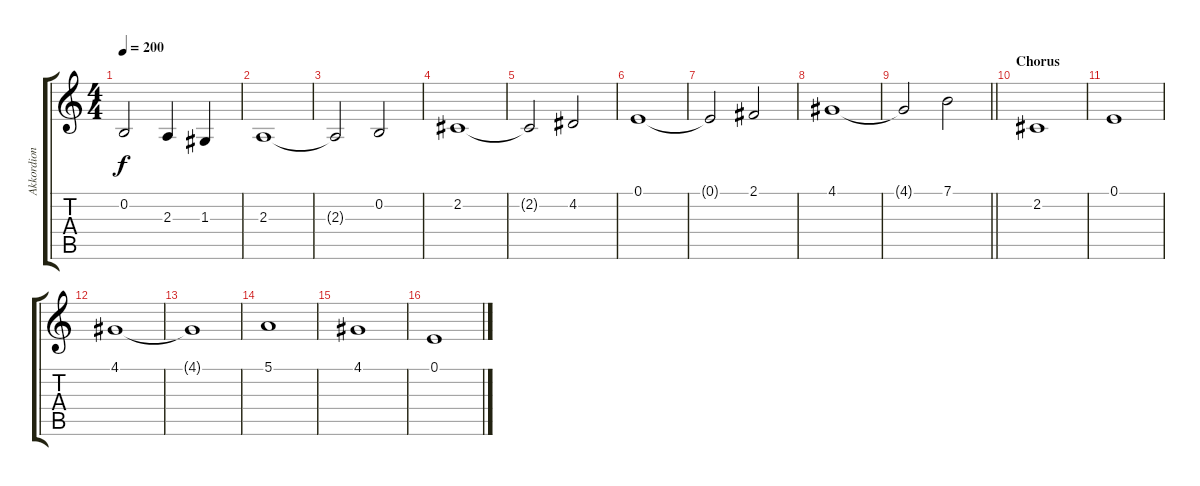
\track ("Akkordion" "Akkordion") {instrument accordion}
\staff {score tabs}
\tuning (E4 B3 G3 D3 A2 E2) {hide}
\ts (4 4)
\tempo 200
\clef g2
\ks c
0.2{t}.2{dy f} 2.3.4 1.3.4 |
2.3.1 |
2.3{t}.2 0.2.2 |
2.2.1 |
2.2{t}.2 4.2.2 |
0.1.1 |
0.1{t}.2 2.1.2 |
4.1.1 |
\barLineRight lightlight
4.1{t}.2 7.1.2 |
\section ("" "Chorus")
2.2.1 |
0.1.1 |
4.1.1 |
4.1{t}.1 |
5.1.1 |
4.1.1 |
0.1.1
